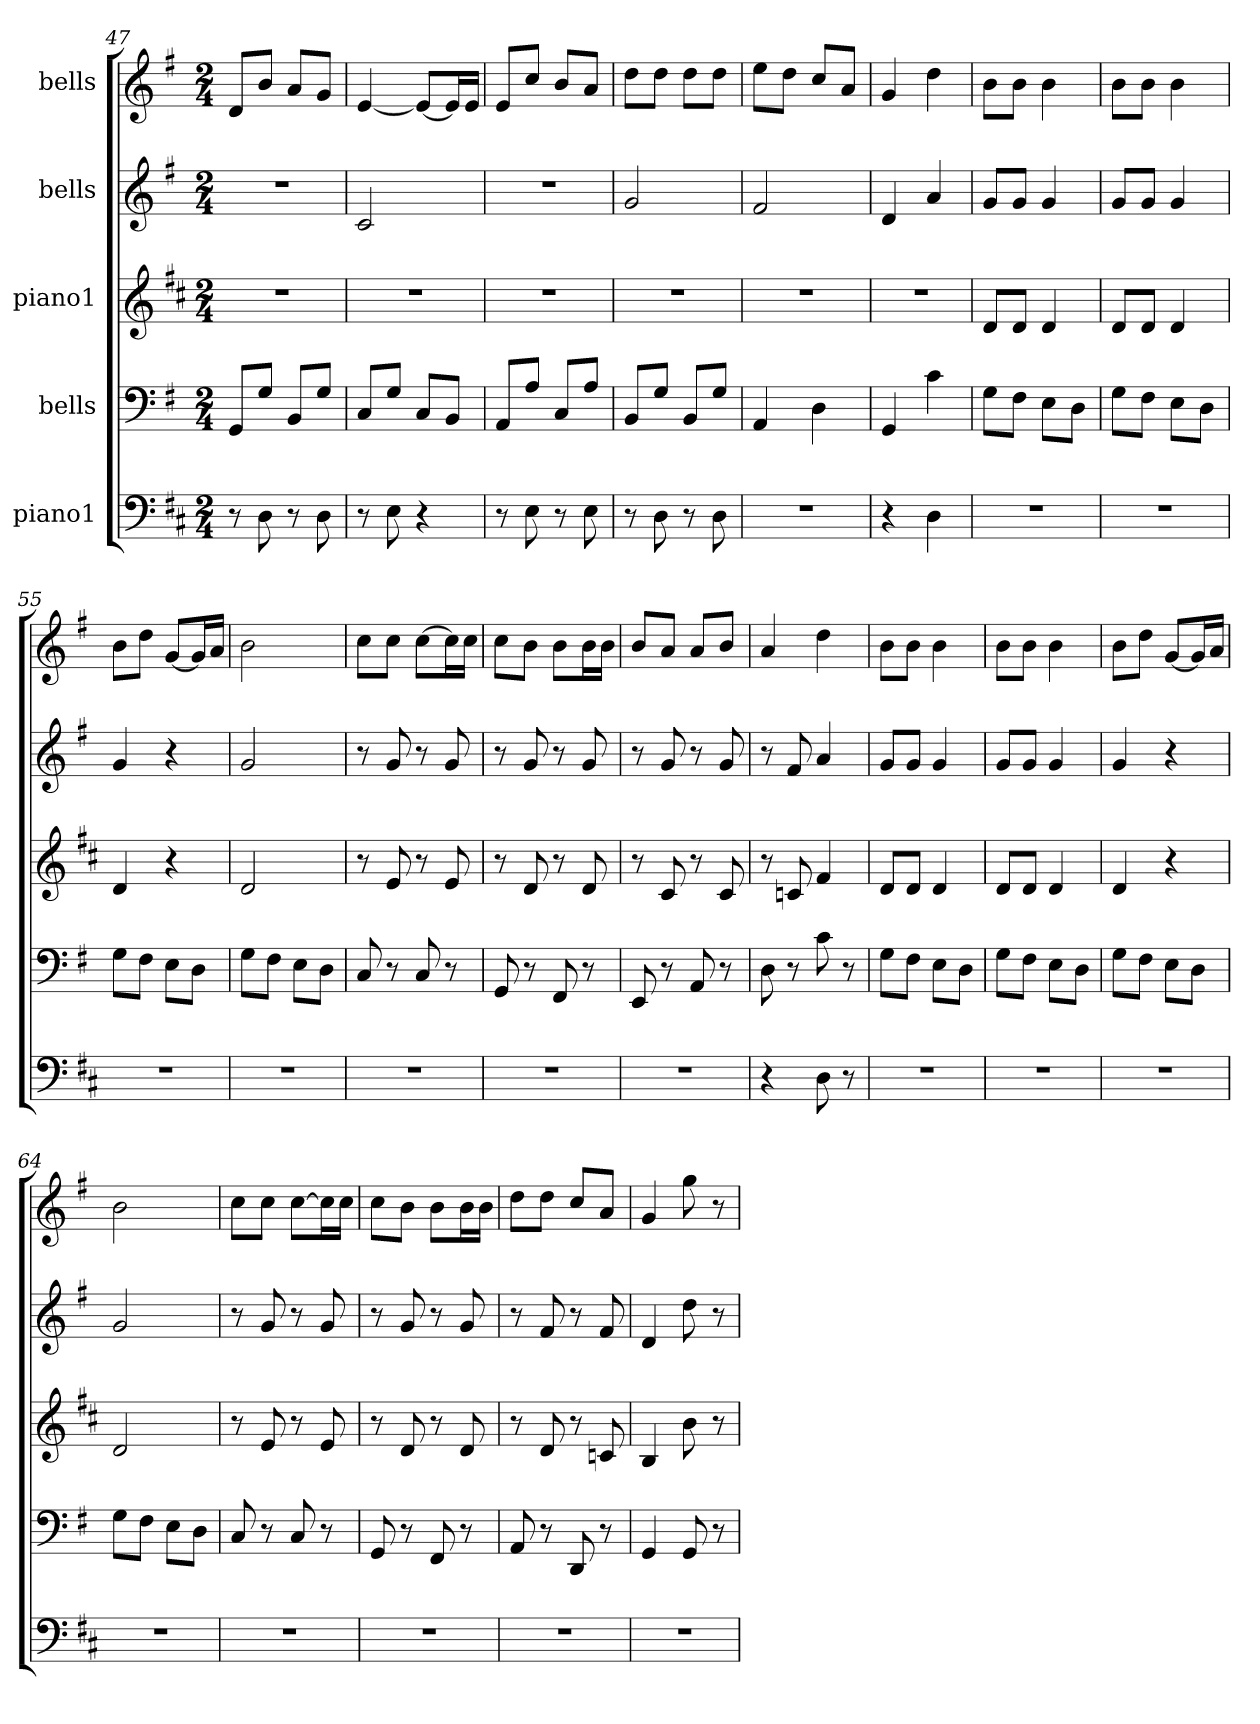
**kern	**kern	**kern	**kern	**kern
*part5	*part4	*part3	*part2	*part1
*staff5	*staff4	*staff3	*staff2	*staff1
*I"piano1	*I"bells	*I"piano1	*I"bells	*I"bells
*clefF4	*clefF4	*clefG2	*clefG2	*clefG2
*k[f#c#]	*k[f#]	*k[f#c#]	*k[f#]	*k[f#]
*D:	*G:	*D:	*G:	*G:
*M2/4	*M2/4	*M2/4	*M2/4	*M2/4
=47	=47	=47	=47	=47
8r	8GG/L	2r	2r	8d/L
8D\	8G/J	.	.	8b/J
8r	8BB/L	.	.	8a/L
8D\	8G/J	.	.	8g/J
!!LO:PB:g=z
=48	=48	=48	=48	=48
8r	8C/L	2r	2c/	[4e/
8E\	8G/J	.	.	.
4r	8C/L	.	.	8e/L_
.	8BB/J	.	.	16e/L]
.	.	.	.	16e/JJ
=49	=49	=49	=49	=49
8r	8AA/L	2r	2r	8e/L
8E\	8A/J	.	.	8cc/J
8r	8C/L	.	.	8b/L
8E\	8A/J	.	.	8a/J
=50	=50	=50	=50	=50
8r	8BB/L	2r	2g/	8dd\L
8D\	8G/J	.	.	8dd\J
8r	8BB/L	.	.	8dd\L
8D\	8G/J	.	.	8dd\J
=51	=51	=51	=51	=51
2r	4AA/	2r	2f#/	8ee\L
.	.	.	.	8dd\J
.	4D\	.	.	8cc/L
.	.	.	.	8a/J
=52	=52	=52	=52	=52
4r	4GG/	2r	4d/	4g/
4D\	4c\	.	4a/	4dd\
=53	=53	=53	=53	=53
2r	8G\L	8d/L	8g/L	8b\L
.	8F#\J	8d/J	8g/J	8b\J
.	8E\L	4d/	4g/	4b\
.	8D\J	.	.	.
=54	=54	=54	=54	=54
2r	8G\L	8d/L	8g/L	8b\L
.	8F#\J	8d/J	8g/J	8b\J
.	8E\L	4d/	4g/	4b\
.	8D\J	.	.	.
=55	=55	=55	=55	=55
2r	8G\L	4d/	4g/	8b\L
.	8F#\J	.	.	8dd\J
.	8E\L	4r	4r	[8g/L
.	8D\J	.	.	16g/L]
.	.	.	.	16a/JJ
=56	=56	=56	=56	=56
2r	8G\L	2d/	2g/	2b\
.	8F#\J	.	.	.
.	8E\L	.	.	.
.	8D\J	.	.	.
!!LO:LB:g=z
=57	=57	=57	=57	=57
2r	8C/	8r	8r	8cc\L
.	8r	8e/	8g/	8cc\J
.	8C/	8r	8r	[8cc\L
.	8r	8e/	8g/	16cc\L]
.	.	.	.	16cc\JJ
=58	=58	=58	=58	=58
2r	8GG/	8r	8r	8cc\L
.	8r	8d/	8g/	8b\J
.	8FF#/	8r	8r	8b\L
.	8r	8d/	8g/	16b\L
.	.	.	.	16b\JJ
=59	=59	=59	=59	=59
2r	8EE/	8r	8r	8b/L
.	8r	8c#/	8g/	8a/J
.	8AA/	8r	8r	8a/L
.	8r	8c#/	8g/	8b/J
=60	=60	=60	=60	=60
4r	8D\	8r	8r	4a/
.	8r	8cn/	8f#/	.
8D\	8c\	4f#/	4a/	4dd\
8r	8r	.	.	.
=61	=61	=61	=61	=61
2r	8G\L	8d/L	8g/L	8b\L
.	8F#\J	8d/J	8g/J	8b\J
.	8E\L	4d/	4g/	4b\
.	8D\J	.	.	.
=62	=62	=62	=62	=62
2r	8G\L	8d/L	8g/L	8b\L
.	8F#\J	8d/J	8g/J	8b\J
.	8E\L	4d/	4g/	4b\
.	8D\J	.	.	.
=63	=63	=63	=63	=63
2r	8G\L	4d/	4g/	8b\L
.	8F#\J	.	.	8dd\J
.	8E\L	4r	4r	[8g/L
.	8D\J	.	.	16g/L]
.	.	.	.	16a/JJ
!!LO:PB:g=z
=64	=64	=64	=64	=64
2r	8G\L	2d/	2g/	2b\
.	8F#\J	.	.	.
.	8E\L	.	.	.
.	8D\J	.	.	.
=65	=65	=65	=65	=65
2r	8C/	8r	8r	8cc\L
.	8r	8e/	8g/	8cc\J
.	8C/	8r	8r	[8cc\L
.	8r	8e/	8g/	16cc\L]
.	.	.	.	16cc\JJ
=66	=66	=66	=66	=66
2r	8GG/	8r	8r	8cc\L
.	8r	8d/	8g/	8b\J
.	8FF#/	8r	8r	8b\L
.	8r	8d/	8g/	16b\L
.	.	.	.	16b\JJ
=67	=67	=67	=67	=67
2r	8AA/	8r	8r	8dd\L
.	8r	8d/	8f#/	8dd\J
.	8DD/	8r	8r	8cc/L
.	8r	8cn/	8f#/	8a/J
=68	=68	=68	=68	=68
2r	4GG/	4B/	4d/	4g/
.	8GG/	8b\	8dd\	8gg\
.	8r	8r	8r	8r
=	=	=	=	=
*-	*-	*-	*-	*-
